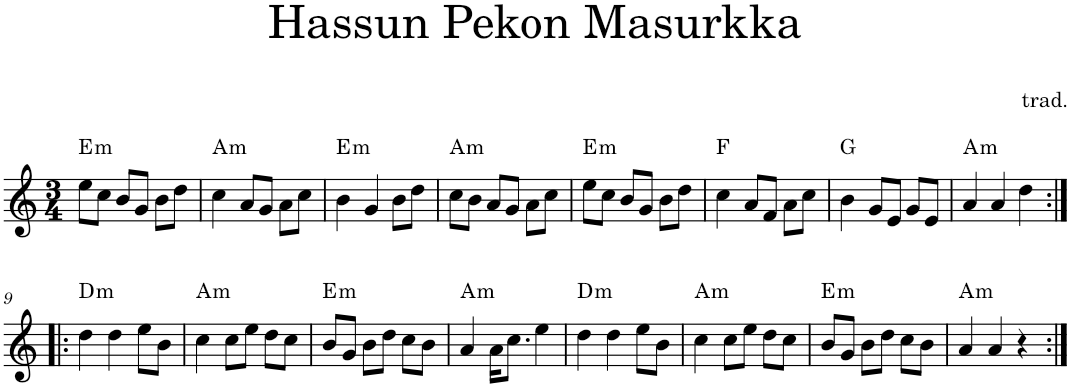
**kern	**harte
*part1	*part1
*staff1	*
*I"Violin	*
*I'Vln.	*
*clefG2	*
*k[]	*
*M3/4	*
=1	=1
!	!LO:H:kt=m
8ee\L	E:min
8cc\J	.
8b/L	.
8g/J	.
8b\L	.
8dd\J	.
=2	=2
!	!LO:H:kt=m
4cc\	A:min
8a/L	.
8g/J	.
8a\L	.
8cc\J	.
=3	=3
!	!LO:H:kt=m
4b\	E:min
4g/	.
8b\L	.
8dd\J	.
=4	=4
!	!LO:H:kt=m
8cc\L	A:min
8b\J	.
8a/L	.
8g/J	.
8a\L	.
8cc\J	.
=5	=5
!	!LO:H:kt=m
8ee\L	E:min
8cc\J	.
8b/L	.
8g/J	.
8b\L	.
8dd\J	.
=6	=6
4cc\	F:maj
8a/L	.
8f/J	.
8a\L	.
8cc\J	.
=7	=7
4b\	G:maj
8g/L	.
8e/J	.
8g/L	.
8e/J	.
=8	=8
!	!LO:H:kt=m
4a/	A:min
4a/	.
4dd\	.
!!LO:LB:g=z
=9:|!|:	=9:|!|:
!	!LO:H:kt=m
4dd\	D:min
4dd\	.
8ee\L	.
8b\J	.
=10	=10
!	!LO:H:kt=m
4cc\	A:min
8cc\L	.
8ee\J	.
8dd\L	.
8cc\J	.
=11	=11
!	!LO:H:kt=m
8b/L	E:min
8g/J	.
8b\L	.
8dd\J	.
8cc\L	.
8b\J	.
=12	=12
!	!LO:H:kt=m
4a/	A:min
16a\KL	.
8.cc\J	.
4ee\	.
=13	=13
!	!LO:H:kt=m
4dd\	D:min
4dd\	.
8ee\L	.
8b\J	.
=14	=14
!	!LO:H:kt=m
4cc\	A:min
8cc\L	.
8ee\J	.
8dd\L	.
8cc\J	.
=15	=15
!	!LO:H:kt=m
8b/L	E:min
8g/J	.
8b\L	.
8dd\J	.
8cc\L	.
8b\J	.
=16	=16
!	!LO:H:kt=m
4a/	A:min
4a/	.
4r	.
=:|!	=:|!
*-	*-
